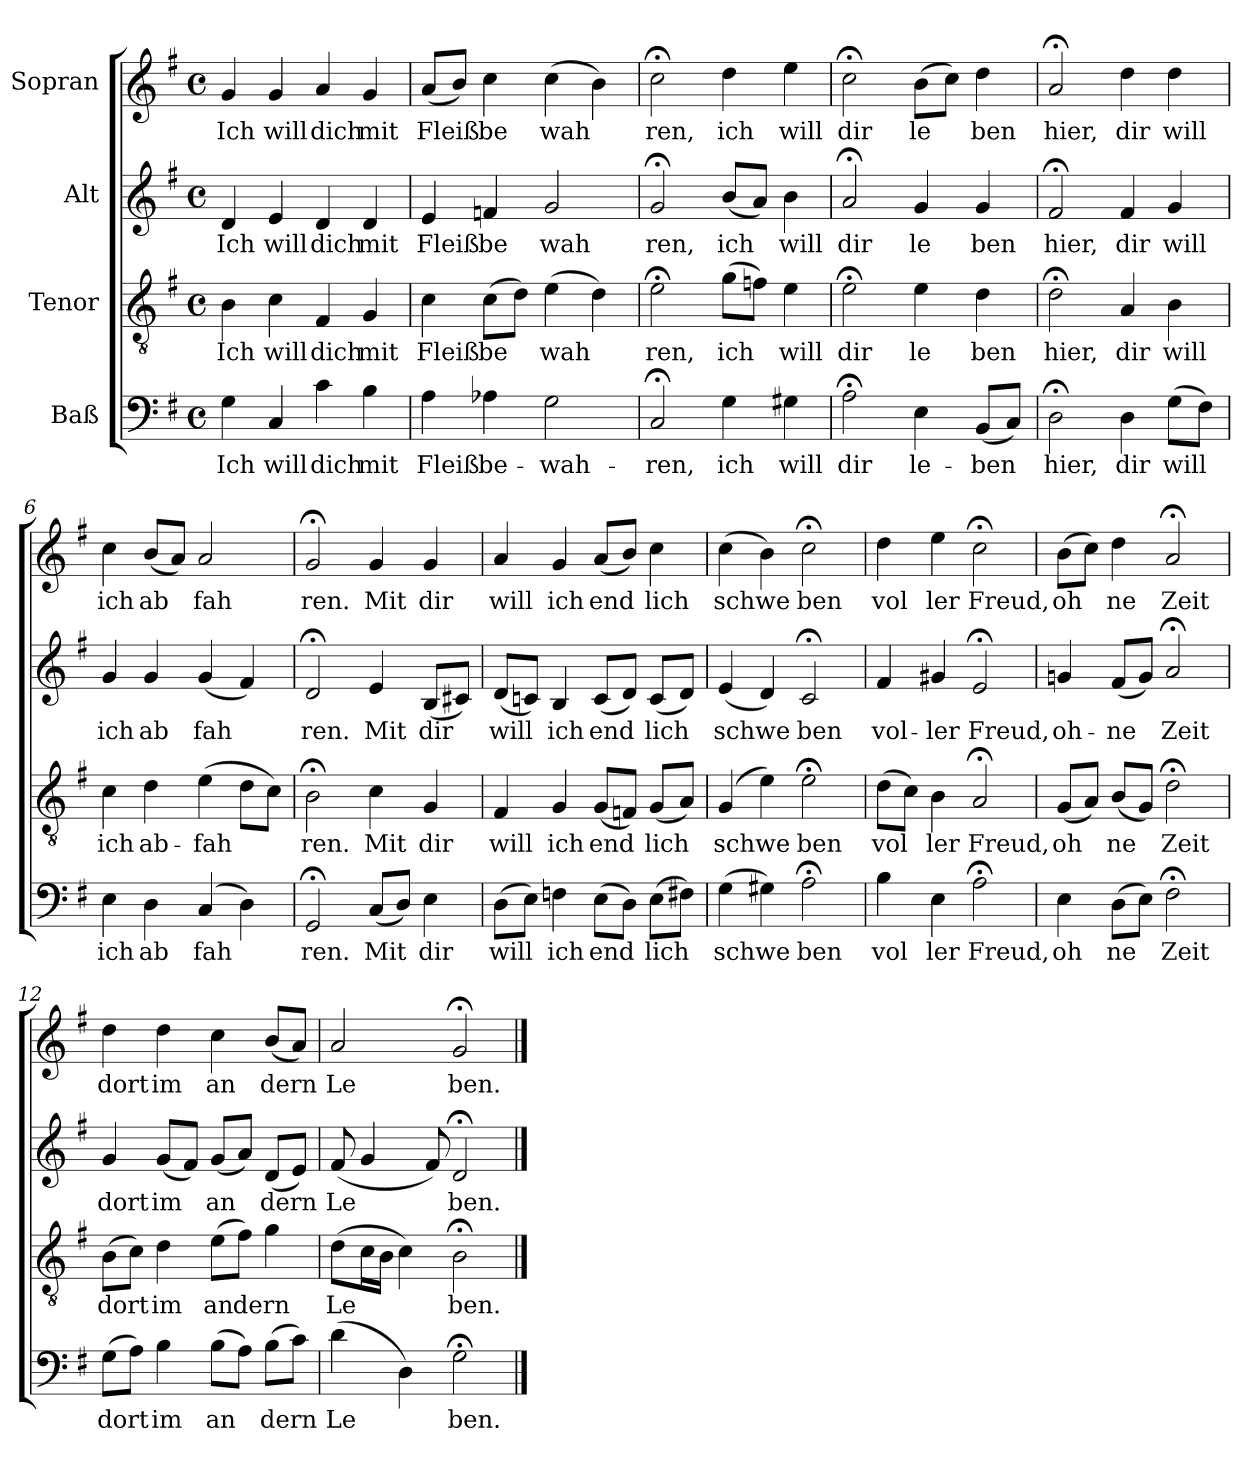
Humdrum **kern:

**kern	**text	**kern	**text	**kern	**text	**kern	**text
*part4	*part4	*part3	*part3	*part2	*part2	*part1	*part1
*staff4	*staff4	*staff3	*staff3	*staff2	*staff2	*staff1	*staff1
*I"Baß	*	*I"Tenor	*	*I"Alt	*	*I"Sopran	*
!!LO:PB:g=z
*stria5	*	*stria5	*	*stria5	*	*stria5	*
*clefF4	*	*clefGv2	*	*clefG2	*	*clefG2	*
*k[f#]	*	*k[f#]	*	*k[f#]	*	*k[f#]	*
*G:	*	*G:	*	*G:	*	*G:	*
*M4/4	*	*M4/4	*	*M4/4	*	*M4/4	*
*met(c)	*	*met(c)	*	*met(c)	*	*met(c)	*
=1	=1	=1	=1	=1	=1	=1	=1
!	!LO:LY:b:cj	!	!LO:LY:b:cj	!	!LO:LY:b:cj	!	!LO:LY:b:cj
4G\	Ich	4B\	Ich	4d/	Ich	4g/	Ich
!	!LO:LY:b:cj	!	!LO:LY:b:cj	!	!LO:LY:b:cj	!	!LO:LY:b:cj
4C/	will	4c\	will	4e/	will	4g/	will
!	!LO:LY:b:cj	!	!LO:LY:b:cj	!	!LO:LY:b:cj	!	!LO:LY:b:cj
4c\	dich	4F#/	dich	4d/	dich	4a/	dich
!	!LO:LY:b:cj	!	!LO:LY:b:cj	!	!LO:LY:b:cj	!	!LO:LY:b:cj
4B\	mit	4G/	mit	4d/	mit	4g/	mit
=2	=2	=2	=2	=2	=2	=2	=2
!	!LO:LY:b:cj	!	!LO:LY:b:cj	!	!LO:LY:b:cj	!	!LO:LY:b:cj
4A\	Fleiß	4c\	Fleiß	4e/	Fleiß	(<8a/L	Fleiß
!	!	!	!	!	!	!	!LO:LY:b:cj
.	.	.	.	.	.	8b/J)	.
!	!LO:LY:b:cj	!	!LO:LY:b:cj	!	!LO:LY:b:cj	!	!LO:LY:b:cj
4A-X\	be-	(>8c\L	be	4fn/	be	4cc\	be
!	!	!	!LO:LY:b:cj	!	!	!	!
.	.	8d\J)	.	.	.	.	.
!	!LO:LY:b:cj	!	!LO:LY:b:cj	!	!LO:LY:b:cj	!	!LO:LY:b:cj
2G\	-wah-	(>4e\	wah	2g/	wah	(>4cc\	wah
!	!	!	!LO:LY:b:cj	!	!	!	!LO:LY:b:cj
.	.	4d\)	.	.	.	4b\)	.
=3	=3	=3	=3	=3	=3	=3	=3
!	!LO:LY:b:cj	!	!LO:LY:b:cj	!	!LO:LY:b:cj	!	!LO:LY:b:cj
2C;</	-ren,	2e;<\	ren,	2g;</	ren,	2cc;<\	ren,
!	!LO:LY:b:cj	!	!LO:LY:b:cj	!	!LO:LY:b:cj	!	!LO:LY:b:cj
4G\	ich	(>8g\L	ich	(<8b/L	ich	4dd\	ich
!	!	!	!LO:LY:b:cj	!	!LO:LY:b:cj	!	!
.	.	8fn\J)	.	8a/J)	.	.	.
!	!LO:LY:b:cj	!	!LO:LY:b:cj	!	!LO:LY:b:cj	!	!LO:LY:b:cj
4G#X\	will	4e\	will	4b\	will	4ee\	will
=4	=4	=4	=4	=4	=4	=4	=4
!	!LO:LY:b:cj	!	!LO:LY:b:cj	!	!LO:LY:b:cj	!	!LO:LY:b:cj
2A;<\	dir	2e;<\	dir	2a;</	dir	2cc;<\	dir
!	!LO:LY:b:cj	!	!LO:LY:b:cj	!	!LO:LY:b:cj	!	!LO:LY:b:cj
4E\	le-	4e\	le	4g/	le	(>8b\L	le
!	!	!	!	!	!	!	!LO:LY:b:cj
.	.	.	.	.	.	8cc\J)	.
!	!LO:LY:b:cj	!	!LO:LY:b:cj	!	!LO:LY:b:cj	!	!LO:LY:b:cj
(<8BB/L	-ben	4d\	ben	4g/	ben	4dd\	ben
!	!LO:LY:b:cj	!	!	!	!	!	!
8C/J)	.	.	.	.	.	.	.
!!LO:LB:g=z
=5	=5	=5	=5	=5	=5	=5	=5
!	!LO:LY:b:cj	!	!LO:LY:b:cj	!	!LO:LY:b:cj	!	!LO:LY:b:cj
2D;<\	hier,	2d;<\	hier,	2f#;</	hier,	2a;</	hier,
!	!LO:LY:b:cj	!	!LO:LY:b:cj	!	!LO:LY:b:cj	!	!LO:LY:b:cj
4D\	dir	4A/	dir	4f#/	dir	4dd\	dir
!	!LO:LY:b:cj	!	!LO:LY:b:cj	!	!LO:LY:b:cj	!	!LO:LY:b:cj
(>8G\L	will	4B\	will	4g/	will	4dd\	will
!	!LO:LY:b:cj	!	!	!	!	!	!
8F#\J)	.	.	.	.	.	.	.
=6	=6	=6	=6	=6	=6	=6	=6
!	!LO:LY:b:cj	!	!LO:LY:b:cj	!	!LO:LY:b:cj	!	!LO:LY:b:cj
4E\	ich	4c\	ich	4g/	ich	4cc\	ich
!	!LO:LY:b:cj	!	!LO:LY:b:cj	!	!LO:LY:b:cj	!	!LO:LY:b:cj
4D\	ab	4d\	ab-	4g/	ab	(<8b/L	ab
!	!	!	!	!	!	!	!LO:LY:b:cj
.	.	.	.	.	.	8a/J)	.
!	!LO:LY:b:cj	!	!LO:LY:b:cj	!	!LO:LY:b:cj	!	!LO:LY:b:cj
(>4C/	fah	(>4e\	-fah-	(<4g/	fah	2a/	fah
!	!LO:LY:b:cj	!	!LO:LY:b:cj	!	!LO:LY:b:cj	!	!
4D\)	.	8d\L	--	4f#/)	.	.	.
!	!	!	!LO:LY:b:cj	!	!	!	!
.	.	8c\J)	--	.	.	.	.
=7	=7	=7	=7	=7	=7	=7	=7
!	!LO:LY:b:cj	!	!LO:LY:b:cj	!	!LO:LY:b:cj	!	!LO:LY:b:cj
2GG;</	ren.	2B;<\	-ren.	2d;</	ren.	2g;</	ren.
!	!LO:LY:b:cj	!	!LO:LY:b:cj	!	!LO:LY:b:cj	!	!LO:LY:b:cj
(<8C/L	Mit	4c\	Mit	4e/	Mit	4g/	Mit
!	!LO:LY:b:cj	!	!	!	!	!	!
8D/J)	.	.	.	.	.	.	.
!	!LO:LY:b:cj	!	!LO:LY:b:cj	!	!LO:LY:b:cj	!	!LO:LY:b:cj
4E\	dir	4G/	dir	(<8B/L	dir	4g/	dir
!	!	!	!	!	!LO:LY:b:cj	!	!
.	.	.	.	8c#X/J)	.	.	.
=8	=8	=8	=8	=8	=8	=8	=8
!	!LO:LY:b:cj	!	!LO:LY:b:cj	!	!LO:LY:b:cj	!	!LO:LY:b:cj
(>8D\L	will	4F#/	will	(<8d/L	will	4a/	will
!	!LO:LY:b:cj	!	!	!	!LO:LY:b:cj	!	!
8E\J)	.	.	.	8cn/J)	.	.	.
!	!LO:LY:b:cj	!	!LO:LY:b:cj	!	!LO:LY:b:cj	!	!LO:LY:b:cj
4Fn\	ich	4G/	ich	4B/	ich	4g/	ich
!	!LO:LY:b:cj	!	!LO:LY:b:cj	!	!LO:LY:b:cj	!	!LO:LY:b:cj
(>8E\L	end	(<8G/L	end-	(<8c/L	end	(<8a/L	end
!	!LO:LY:b:cj	!	!LO:LY:b:cj	!	!LO:LY:b:cj	!	!LO:LY:b:cj
8D\J)	.	8Fn/J)	--	8d/J)	.	8b/J)	.
!	!LO:LY:b:cj	!	!LO:LY:b:cj	!	!LO:LY:b:cj	!	!LO:LY:b:cj
(>8E\L	lich	(<8G/L	-lich	(<8c/L	lich	4cc\	lich
!	!LO:LY:b:cj	!	!LO:LY:b:cj	!	!LO:LY:b:cj	!	!
8F#X\J)	.	8A/J)	.	8d/J)	.	.	.
=9	=9	=9	=9	=9	=9	=9	=9
!	!LO:LY:b:cj	!	!LO:LY:b:cj	!	!LO:LY:b:cj	!	!LO:LY:b:cj
(>4G\	schwe	(>4G/	schwe-	(<4e/	schwe	(>4cc\	schwe
!	!LO:LY:b:cj	!	!LO:LY:b:cj	!	!LO:LY:b:cj	!	!LO:LY:b:cj
4G#X\)	.	4e\)	--	4d/)	.	4b\)	.
!	!LO:LY:b:cj	!	!LO:LY:b:cj	!	!LO:LY:b:cj	!	!LO:LY:b:cj
2A;<\	ben	2e;<\	-ben	2c;</	ben	2cc;<\	ben
!!LO:PB:g=z
=10	=10	=10	=10	=10	=10	=10	=10
!	!LO:LY:b:cj	!	!LO:LY:b:cj	!	!LO:LY:b:cj	!	!LO:LY:b:cj
4B\	vol	(>8d\L	vol	4f#/	vol-	4dd\	vol
!	!	!	!LO:LY:b:cj	!	!	!	!
.	.	8c\J)	.	.	.	.	.
!	!LO:LY:b:cj	!	!LO:LY:b:cj	!	!LO:LY:b:cj	!	!LO:LY:b:cj
4E\	ler	4B\	ler	4g#X/	-ler	4ee\	ler
!	!LO:LY:b:cj	!	!LO:LY:b:cj	!	!LO:LY:b:cj	!	!LO:LY:b:cj
2A;<\	Freud,	2A;</	Freud,	2e;</	Freud,	2cc;<\	Freud,
=11	=11	=11	=11	=11	=11	=11	=11
!	!LO:LY:b:cj	!	!LO:LY:b:cj	!	!LO:LY:b:cj	!	!LO:LY:b:cj
4E\	oh	(<8G/L	oh	4gn/	oh-	(>8b\L	oh
!	!	!	!LO:LY:b:cj	!	!	!	!LO:LY:b:cj
.	.	8A/J)	.	.	.	8cc\J)	.
!	!LO:LY:b:cj	!	!LO:LY:b:cj	!	!LO:LY:b:cj	!	!LO:LY:b:cj
(>8D\L	ne	(<8B/L	ne	(<8f#/L	-ne	4dd\	ne
!	!LO:LY:b:cj	!	!LO:LY:b:cj	!	!LO:LY:b:cj	!	!
8E\J)	.	8G/J)	.	8g/J)	.	.	.
!	!LO:LY:b:cj	!	!LO:LY:b:cj	!	!LO:LY:b:cj	!	!LO:LY:b:cj
2F#;<\	Zeit	2d;<\	Zeit	2a;</	Zeit	2a;</	Zeit
=12	=12	=12	=12	=12	=12	=12	=12
!	!LO:LY:b:cj	!	!LO:LY:b:cj	!	!LO:LY:b:cj	!	!LO:LY:b:cj
(>8G\L	dort	(>8B\L	dort	4g/	dort	4dd\	dort
!	!LO:LY:b:cj	!	!LO:LY:b:cj	!	!	!	!
8A\J)	.	8c\J)	.	.	.	.	.
!	!LO:LY:b:cj	!	!LO:LY:b:cj	!	!LO:LY:b:cj	!	!LO:LY:b:cj
4B\	im	4d\	im	(<8g/L	im	4dd\	im
!	!	!	!	!	!LO:LY:b:cj	!	!
.	.	.	.	8f#/J)	.	.	.
!	!LO:LY:b:cj	!	!LO:LY:b:cj	!	!LO:LY:b:cj	!	!LO:LY:b:cj
(>8B\L	an	(>8e\L	an	(<8g/L	an-	4cc\	an
!	!LO:LY:b:cj	!	!LO:LY:b:cj	!	!LO:LY:b:cj	!	!
8A\J)	.	8f#\J)	dern	8a/J)	--	.	.
!	!LO:LY:b:cj	!	!LO:LY:b:cj	!	!LO:LY:b:cj	!	!LO:LY:b:cj
(>8B\L	dern	4g\	.	(<8d/L	-dern	(<8b/L	dern
!	!LO:LY:b:cj	!	!	!	!LO:LY:b:cj	!	!LO:LY:b:cj
8c\J)	.	.	.	8e/J)	.	8a/J)	.
=13	=13	=13	=13	=13	=13	=13	=13
!	!LO:LY:b:cj	!	!LO:LY:b:cj	!	!LO:LY:b:cj	!	!LO:LY:b:cj
(>4d\	Le	(>8d\L	Le	(<8f#/	Le-	2a/	Le
!	!	!	!LO:LY:b:cj	!	!LO:LY:b:cj	!	!
.	.	16c\	.	4g/	--	.	.
!	!	!	!LO:LY:b:cj	!	!	!	!
.	.	16B\J	.	.	.	.	.
!	!LO:LY:b:cj	!	!LO:LY:b:cj	!	!	!	!
4D\)	.	4c\)	.	.	.	.	.
!	!	!	!	!	!LO:LY:b:cj	!	!
.	.	.	.	8f#/)	--	.	.
!	!LO:LY:b:cj	!	!LO:LY:b:cj	!	!LO:LY:b:cj	!	!LO:LY:b:cj
2G;<\	ben.	2B;<\	ben.	2d;</	-ben.	2g;</	ben.
==	==	==	==	==	==	==	==
*-	*-	*-	*-	*-	*-	*-	*-
